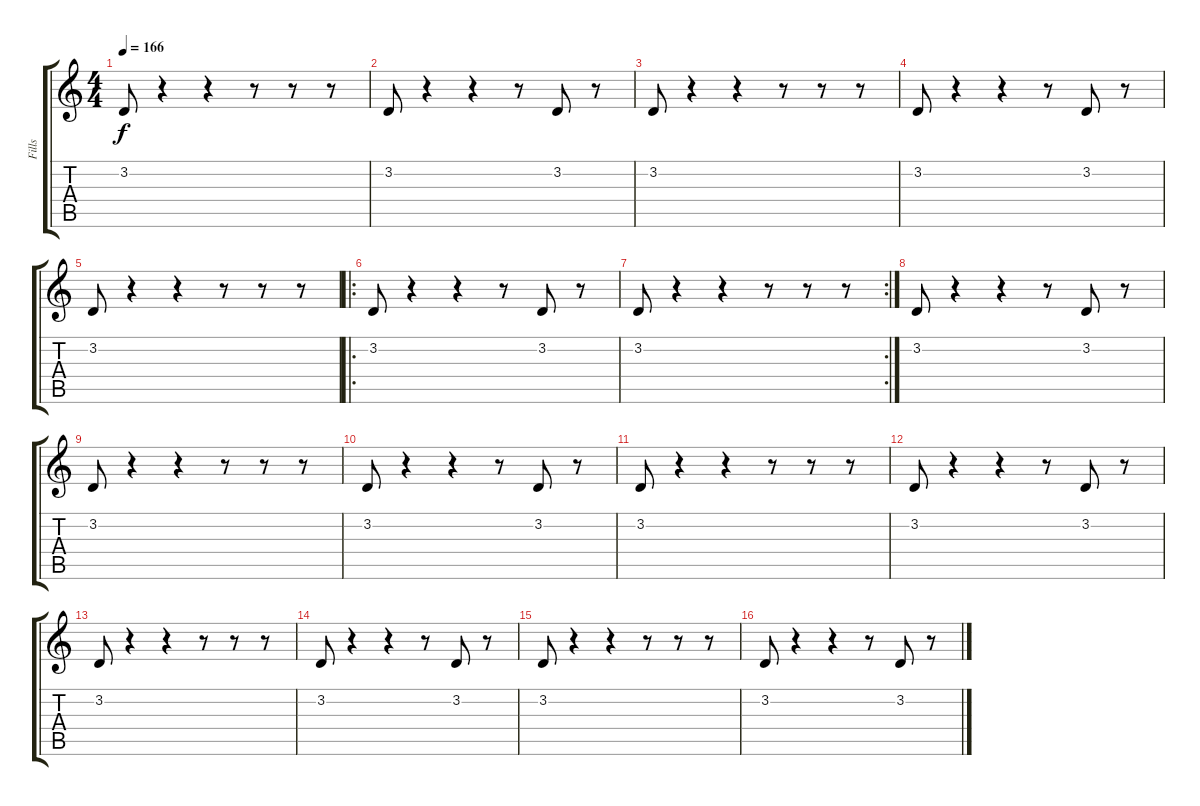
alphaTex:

\track ("Fills" "Fills") {instrument lead1square}
\staff {score tabs}
\tuning (E4 B3 G3 D3 A2 E2) {hide}
\ts (4 4)
\tempo 166
\clef g2
\ks c
3.2.8{dy f} r.4 r.4 r.8 r.8 r.8 |
3.2.8 r.4 r.4 r.8 3.2.8 r.8 |
3.2.8 r.4 r.4 r.8 r.8 r.8 |
3.2.8 r.4 r.4 r.8 3.2.8 r.8 |
3.2.8 r.4 r.4 r.8 r.8 r.8 |
\ro
3.2.8 r.4 r.4 r.8 3.2.8 r.8 |
\rc 2
3.2.8 r.4 r.4 r.8 r.8 r.8 |
3.2.8 r.4 r.4 r.8 3.2.8 r.8 |
3.2.8 r.4 r.4 r.8 r.8 r.8 |
3.2.8 r.4 r.4 r.8 3.2.8 r.8 |
3.2.8 r.4 r.4 r.8 r.8 r.8 |
3.2.8 r.4 r.4 r.8 3.2.8 r.8 |
3.2.8 r.4 r.4 r.8 r.8 r.8 |
3.2.8 r.4 r.4 r.8 3.2.8 r.8 |
3.2.8 r.4 r.4 r.8 r.8 r.8 |
3.2.8 r.4 r.4 r.8 3.2.8 r.8
